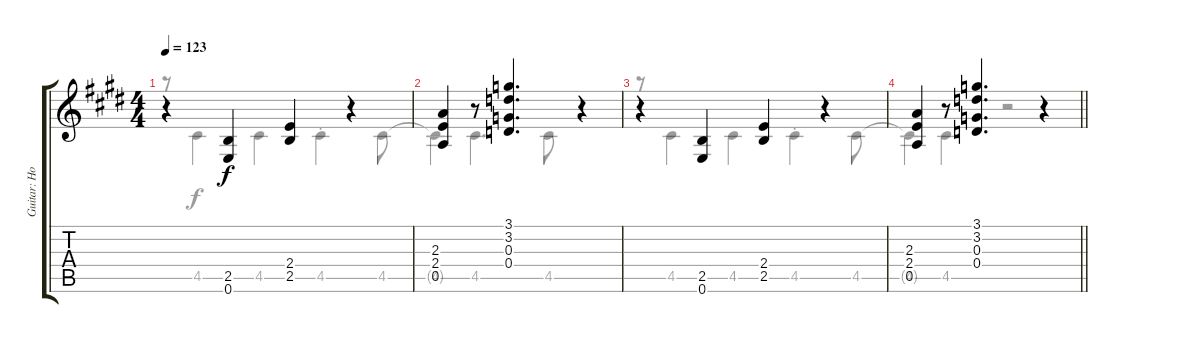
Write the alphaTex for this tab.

\track ("Guitar: Howard" "Guitar: Ho") {instrument electricguitarclean}
\staff {score tabs}
\tuning (E4 B3 G3 D3 A2 E2) {hide}
\voice
\ts (4 4)
\tempo 123
\clef g2
\ks e
r.4{dy f} (2.5 0.6).4 (2.4 2.5).4 r.4 |
(2.3 2.4 0.5).4 r.8 (3.1 3.2 0.3 0.4).4{d} r.4 |
r.4 (2.5 0.6).4 (2.4 2.5).4 r.4 |
\barLineRight lightlight
(2.3 2.4 0.5).4 r.8 (3.1 3.2 0.3 0.4).4{d} r.4
\voice
\clef g2
\ottava regular
\simile none
\ks e
r.8{dy f} 4.5.4 4.5.4 4.5{st}.4 4.5.8 |
4.5{t}.4 4.5.4{d} 4.5.8 r.4 |
r.8 4.5.4 4.5.4 4.5{st}.4 4.5.8 |
\barLineRight lightlight
4.5{t}.4 4.5.4 r.2
